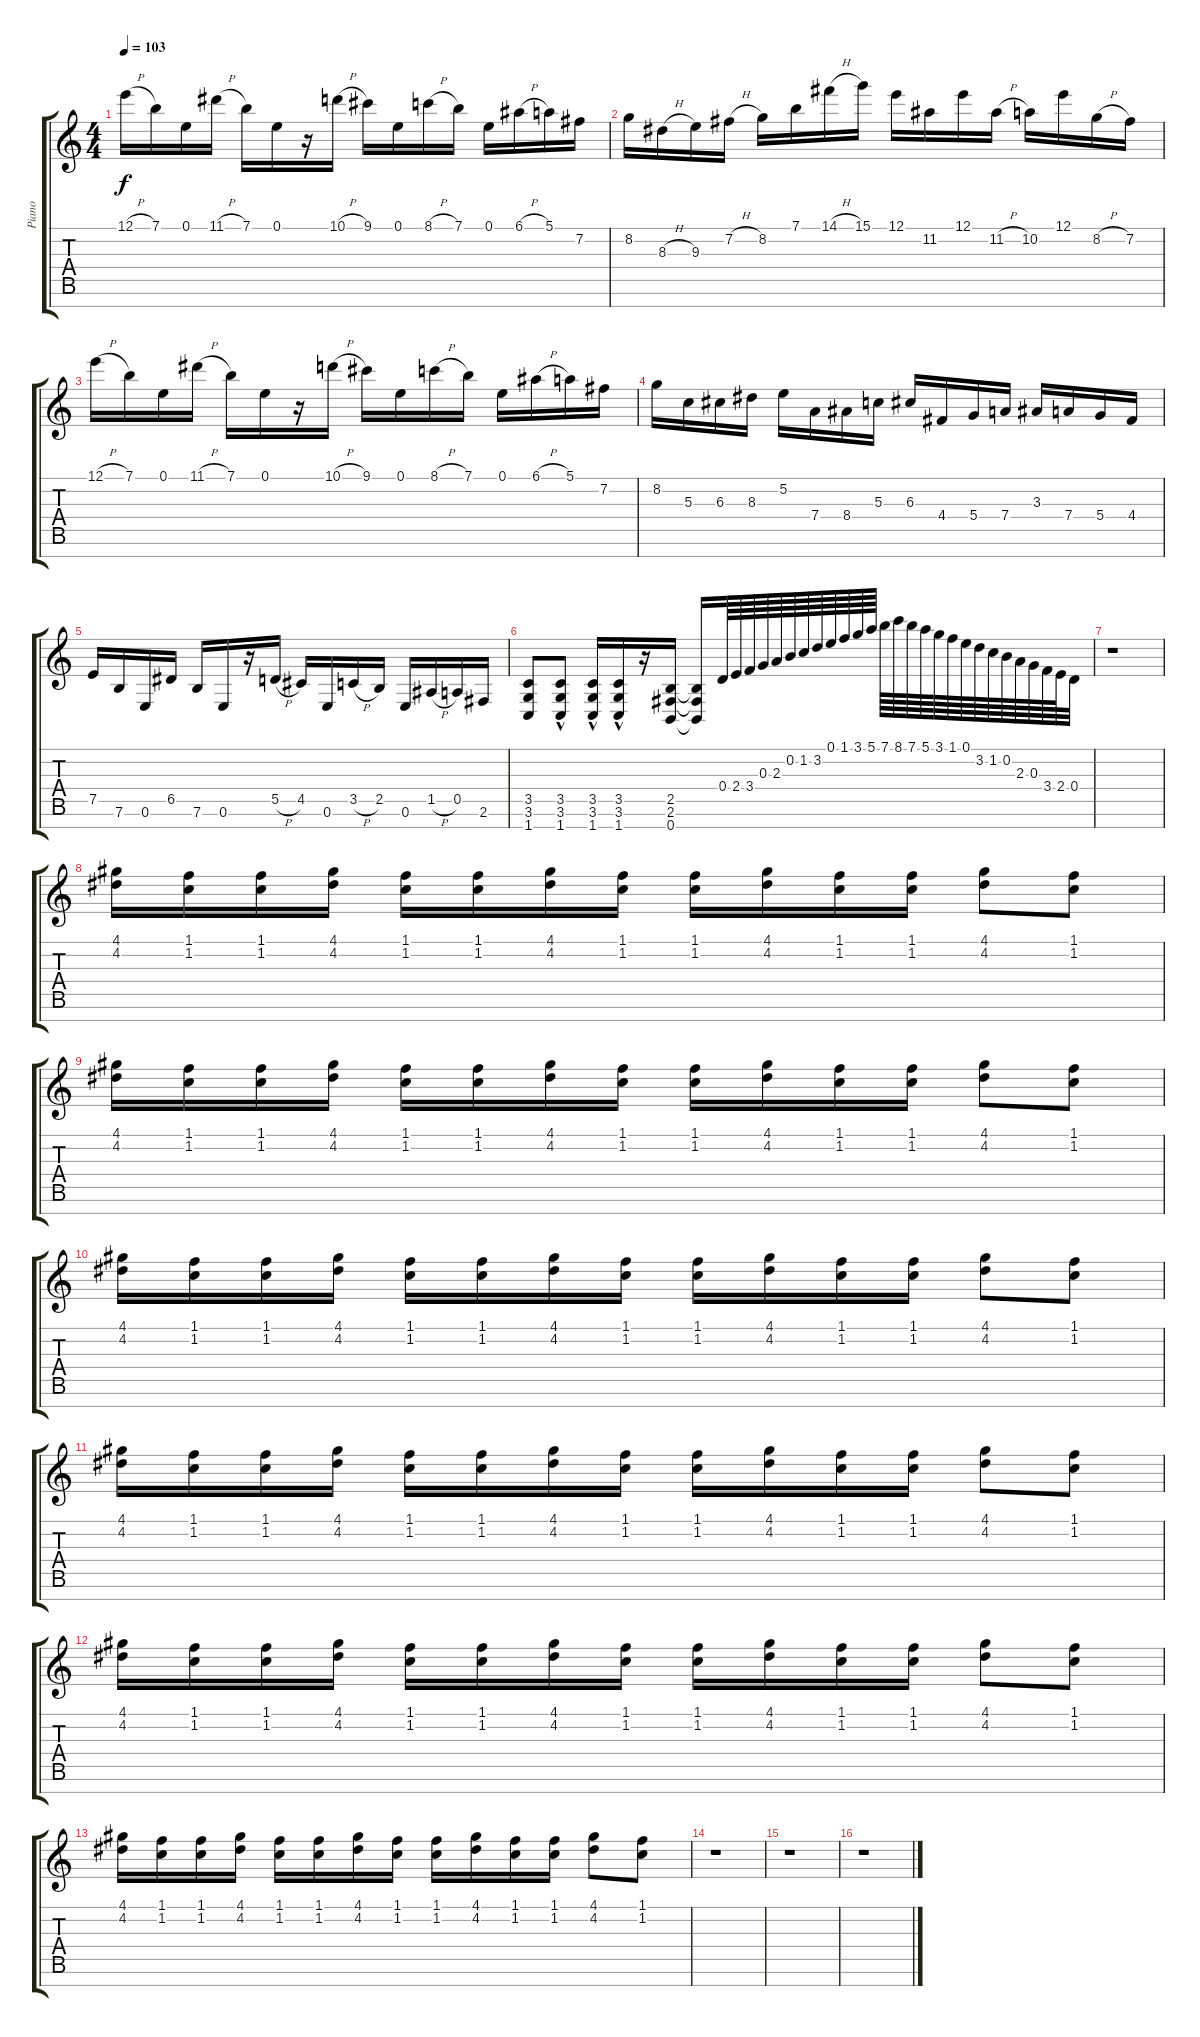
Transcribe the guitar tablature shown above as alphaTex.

\track ("Piano" "Piano") {instrument brightacousticpiano}
\staff {score tabs}
\tuning (E5 B4 G4 D4 A3 E3 B2) {hide}
\ts (4 4)
\tempo 103
\clef g2
\ks c
12.1{h}.16{dy f volume 16} 7.1.16 0.1.16 11.1{h}.16 7.1.16 0.1.16 r.16 10.1{h}.16 9.1.16 0.1.16 8.1{h}.16 7.1.16 0.1.16 6.1{h}.16 5.1.16 7.2.16 |
8.2.16 8.3{h}.16 9.3.16 7.2{h}.16 8.2.16 7.1.16 14.1{h}.16 15.1.16 12.1.16 11.2.16 12.1.16 11.2{h}.16 10.2.16 12.1.16 8.2{h}.16 7.2.16 |
12.1{h}.16 7.1.16 0.1.16 11.1{h}.16 7.1.16 0.1.16 r.16 10.1{h}.16 9.1.16 0.1.16 8.1{h}.16 7.1.16 0.1.16 6.1{h}.16 5.1.16 7.2.16 |
8.2.16 5.3.16 6.3.16 8.3.16 5.2.16 7.4.16 8.4.16 5.3.16 6.3.16 4.4.16 5.4.16 7.4.16 3.3.16 7.4.16 5.4.16 4.4.16 |
7.5.16 7.6.16 0.6.16 6.5.16 7.6.16 0.6.16 r.16 5.5{h}.16 4.5.16 0.6.16 3.5{h}.16 2.5.16 0.6.16 1.5{h}.16 0.5.16 2.6.16 |
(3.5 3.6 1.7).8 (3.5 3.6 1.7{hac}).8 (3.5{hac} 3.6 1.7).16 (3.5 3.6 1.7{hac}).16 r.16 (2.5 2.6 0.7).16 (2.5{t} 2.6{t} 0.7{t}).16 0.4.64 2.4.64 3.4.64 0.3.64 2.3.64 0.2.64 1.2.64 3.2.64 0.1.64 1.1.64 3.1.64 5.1.64 7.1.64 8.1.64 7.1.64 5.1.64 3.1.64 1.1.64 0.1.64 3.2.64 1.2.64 0.2.64 2.3.64 0.3.64 3.4.64 2.4.64 0.4.32 |
r.1 |
(4.1 4.2).16{volume 8} (1.1 1.2).16 (1.1 1.2).16 (4.1 4.2).16 (1.1 1.2).16 (1.1 1.2).16 (4.1 4.2).16 (1.1 1.2).16 (1.1 1.2).16 (4.1 4.2).16 (1.1 1.2).16 (1.1 1.2).16 (4.1 4.2).8 (1.1 1.2).8 |
(4.1 4.2).16 (1.1 1.2).16 (1.1 1.2).16 (4.1 4.2).16 (1.1 1.2).16 (1.1 1.2).16 (4.1 4.2).16 (1.1 1.2).16 (1.1 1.2).16 (4.1 4.2).16 (1.1 1.2).16 (1.1 1.2).16 (4.1 4.2).8 (1.1 1.2).8 |
(4.1 4.2).16 (1.1 1.2).16 (1.1 1.2).16 (4.1 4.2).16 (1.1 1.2).16 (1.1 1.2).16 (4.1 4.2).16 (1.1 1.2).16 (1.1 1.2).16 (4.1 4.2).16 (1.1 1.2).16 (1.1 1.2).16 (4.1 4.2).8 (1.1 1.2).8 |
(4.1 4.2).16 (1.1 1.2).16 (1.1 1.2).16 (4.1 4.2).16 (1.1 1.2).16 (1.1 1.2).16 (4.1 4.2).16 (1.1 1.2).16 (1.1 1.2).16 (4.1 4.2).16 (1.1 1.2).16 (1.1 1.2).16 (4.1 4.2).8 (1.1 1.2).8 |
(4.1 4.2).16 (1.1 1.2).16 (1.1 1.2).16 (4.1 4.2).16 (1.1 1.2).16 (1.1 1.2).16 (4.1 4.2).16 (1.1 1.2).16 (1.1 1.2).16 (4.1 4.2).16 (1.1 1.2).16 (1.1 1.2).16 (4.1 4.2).8 (1.1 1.2).8 |
(4.1 4.2).16 (1.1 1.2).16 (1.1 1.2).16 (4.1 4.2).16 (1.1 1.2).16 (1.1 1.2).16 (4.1 4.2).16 (1.1 1.2).16 (1.1 1.2).16 (4.1 4.2).16 (1.1 1.2).16 (1.1 1.2).16 (4.1 4.2).8 (1.1 1.2).8 |
r.1 |
r.1 |
r.1
